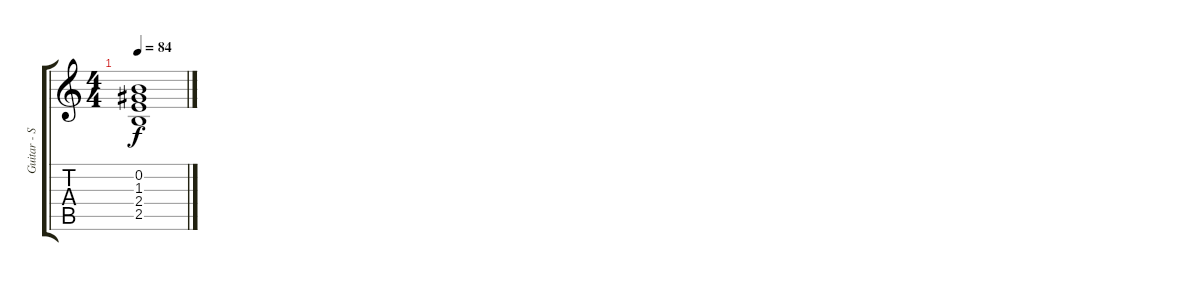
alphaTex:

\track ("Guitar - Studio" "Guitar - S") {instrument acousticguitarsteel}
\staff {score tabs}
\tuning (E4 B3 G3 D3 A2 E2) {hide}
\ts (4 4)
\tempo 84
\clef g2
\ks c
(0.2{t} 1.3{t} 2.4{t} 2.5{t}).1{dy f}
